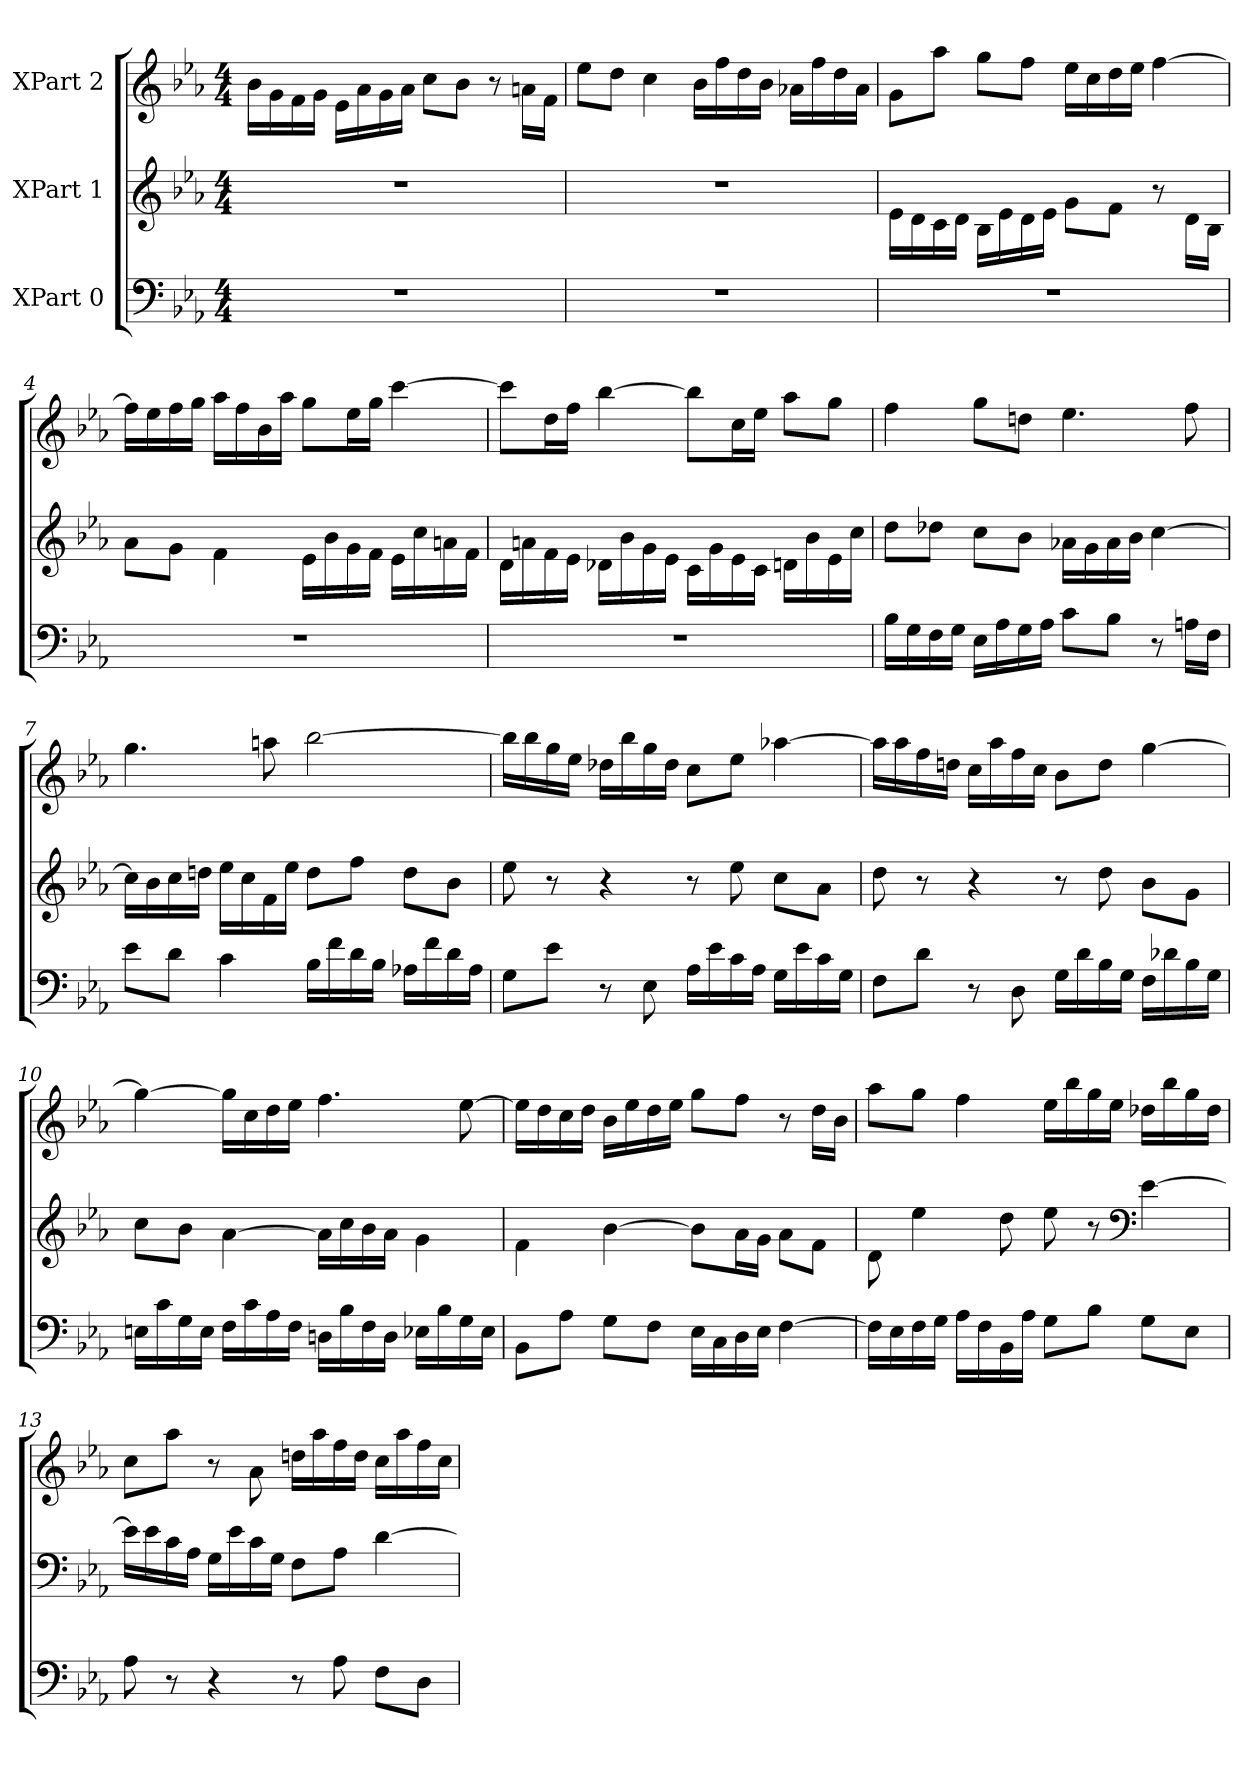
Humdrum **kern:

**kern	**kern	**kern
*part3	*part2	*part1
*staff3	*staff2	*staff1
*I"XPart 0	*I"XPart 1	*I"XPart 2
*clefF4	*clefG2	*clefG2
*k[b-e-a-]	*k[b-e-a-]	*k[b-e-a-]
*M4/4	*M4/4	*M4/4
=1	=1	=1
1r	1r	16b-\L
.	.	16g\
.	.	16f\
.	.	16g\J
.	.	16e-\L
.	.	16a-\
.	.	16g\
.	.	16a-\J
.	.	8cc\L
.	.	8b-\J
.	.	8r
.	.	16an\L
.	.	16f\J
=2	=2	=2
1r	1r	8ee-\L
.	.	8dd\J
.	.	4cc\
.	.	16b-\L
.	.	16ff\
.	.	16dd\
.	.	16b-\J
.	.	16a-X\L
.	.	16ff\
.	.	16dd\
.	.	16a-\J
=3	=3	=3
1r	16e-\L	8g\L
.	16d\	.
.	16c\	8aa-\J
.	16d\J	.
.	16B-\L	8gg\L
.	16e-\	.
.	16d\	8ff\J
.	16e-\J	.
.	8g\L	16ee-\L
.	.	16cc\
.	8f\J	16dd\
.	.	16ee-\J
.	8r	[4ff\
.	16d\L	.
.	16B-\J	.
=4	=4	=4
1r	8a-\L	16ff\L]
.	.	16ee-\
.	8g\J	16ff\
.	.	16gg\J
.	4f\	16aa-\L
.	.	16ff\
.	.	16b-\
.	.	16aa-\J
.	16e-\L	8gg\L
.	16b-\	.
.	16g\	16ee-\
.	16f\J	16gg\J
.	16e-\L	[4ccc\
.	16cc\	.
.	16an\	.
.	16f\J	.
=5	=5	=5
1r	16d\L	8ccc\L]
.	16an\	.
.	16f\	16dd\
.	16e-\J	16ff\J
.	16d-X\L	[4bb-\
.	16b-\	.
.	16g\	.
.	16e-\J	.
.	16c\L	8bb-\L]
.	16g\	.
.	16e-\	16cc\
.	16c\J	16ee-\J
.	16dn\L	8aa-\L
.	16b-\	.
.	16e-\	8gg\J
.	16cc\J	.
=6	=6	=6
16B-\L	8dd\L	4ff\
16G\	.	.
16F\	8dd-X\J	.
16G\J	.	.
16E-\L	8cc\L	8gg\L
16A-\	.	.
16G\	8b-\J	8ddn\J
16A-\J	.	.
8c\L	16a-X\L	4.ee-\
.	16g\	.
8B-\J	16a-\	.
.	16b-\J	.
8r	[4cc\	.
16An\L	.	8ff\
16F\J	.	.
=7	=7	=7
8e-\L	16cc\L]	4.gg\
.	16b-\	.
8d\J	16cc\	.
.	16ddn\J	.
4c\	16ee-\L	.
.	16cc\	.
.	16f\	8aan\
.	16ee-\J	.
16B-\L	8dd\L	[2bb-\
16f\	.	.
16d\	8ff\J	.
16B-\J	.	.
16A-X\L	8dd\L	.
16f\	.	.
16d\	8b-\J	.
16A-\J	.	.
=8	=8	=8
8G\L	8ee-\	16bb-\L]
.	.	16bb-\
8e-\J	8r	16gg\
.	.	16ee-\J
8r	4r	16dd-X\L
.	.	16bb-\
8E-\	.	16gg\
.	.	16dd-\J
16A-\L	8r	8cc\L
16e-\	.	.
16c\	8ee-\	8ee-\J
16A-\J	.	.
16G\L	8cc\L	[4aa-X\
16e-\	.	.
16c\	8a-\J	.
16G\J	.	.
=9	=9	=9
8F\L	8dd\	16aa-\L]
.	.	16aa-\
8d\J	8r	16ff\
.	.	16ddn\J
8r	4r	16cc\L
.	.	16aa-\
8D\	.	16ff\
.	.	16cc\J
16G\L	8r	8b-\L
16d\	.	.
16B-\	8dd\	8dd\J
16G\J	.	.
16F\L	8b-\L	[4gg\
16d-X\	.	.
16B-\	8g\J	.
16G\J	.	.
=10	=10	=10
16En\L	8cc\L	4gg\_
16c\	.	.
16G\	8b-\J	.
16E\J	.	.
16F\L	[4a-\	16gg\L]
16c\	.	16cc\
16A-\	.	16dd\
16F\J	.	16ee-\J
16Dn\L	16a-\L]	4.ff\
16B-\	16cc\	.
16F\	16b-\	.
16D\J	16a-\J	.
16E-X\L	4g\	.
16B-\	.	.
16G\	.	[8ee-\
16E-\J	.	.
=11	=11	=11
8BB-\L	4f\	16ee-\L]
.	.	16dd\
8A-\J	.	16cc\
.	.	16dd\J
8G\L	[4b-\	16b-\L
.	.	16ee-\
8F\J	.	16dd\
.	.	16ee-\J
16E-\L	8b-\L]	8gg\L
16C\	.	.
16D\	16a-\	8ff\J
16E-\J	16g\J	.
[4F\	8a-\L	8r
.	8f\J	16dd\L
.	.	16b-\J
=12	=12	=12
16F\L]	8d\	8aa-\L
16E-\	.	.
16F\	4ee-\	8gg\J
16G\J	.	.
16A-\L	.	4ff\
16F\	.	.
16BB-\	8dd\	.
16A-\J	.	.
8G\L	8ee-\	16ee-\L
.	.	16bb-\
8B-\J	8r	16gg\
.	.	16ee-\J
*	*clefF4	*
8G\L	[4e-\	16dd-X\L
.	.	16bb-\
8E-\J	.	16gg\
.	.	16dd-\J
=13	=13	=13
8A-\	16e-\L]	8cc\L
.	16e-\	.
8r	16c\	8aa-\J
.	16A-\J	.
4r	16G\L	8r
.	16e-\	.
.	16c\	8a-\
.	16G\J	.
8r	8F\L	16ddn\L
.	.	16aa-\
8A-\	8A-\J	16ff\
.	.	16dd\J
8F\L	[4d\	16cc\L
.	.	16aa-\
8D\J	.	16ff\
.	.	16cc\J
=	=	=
*-	*-	*-
